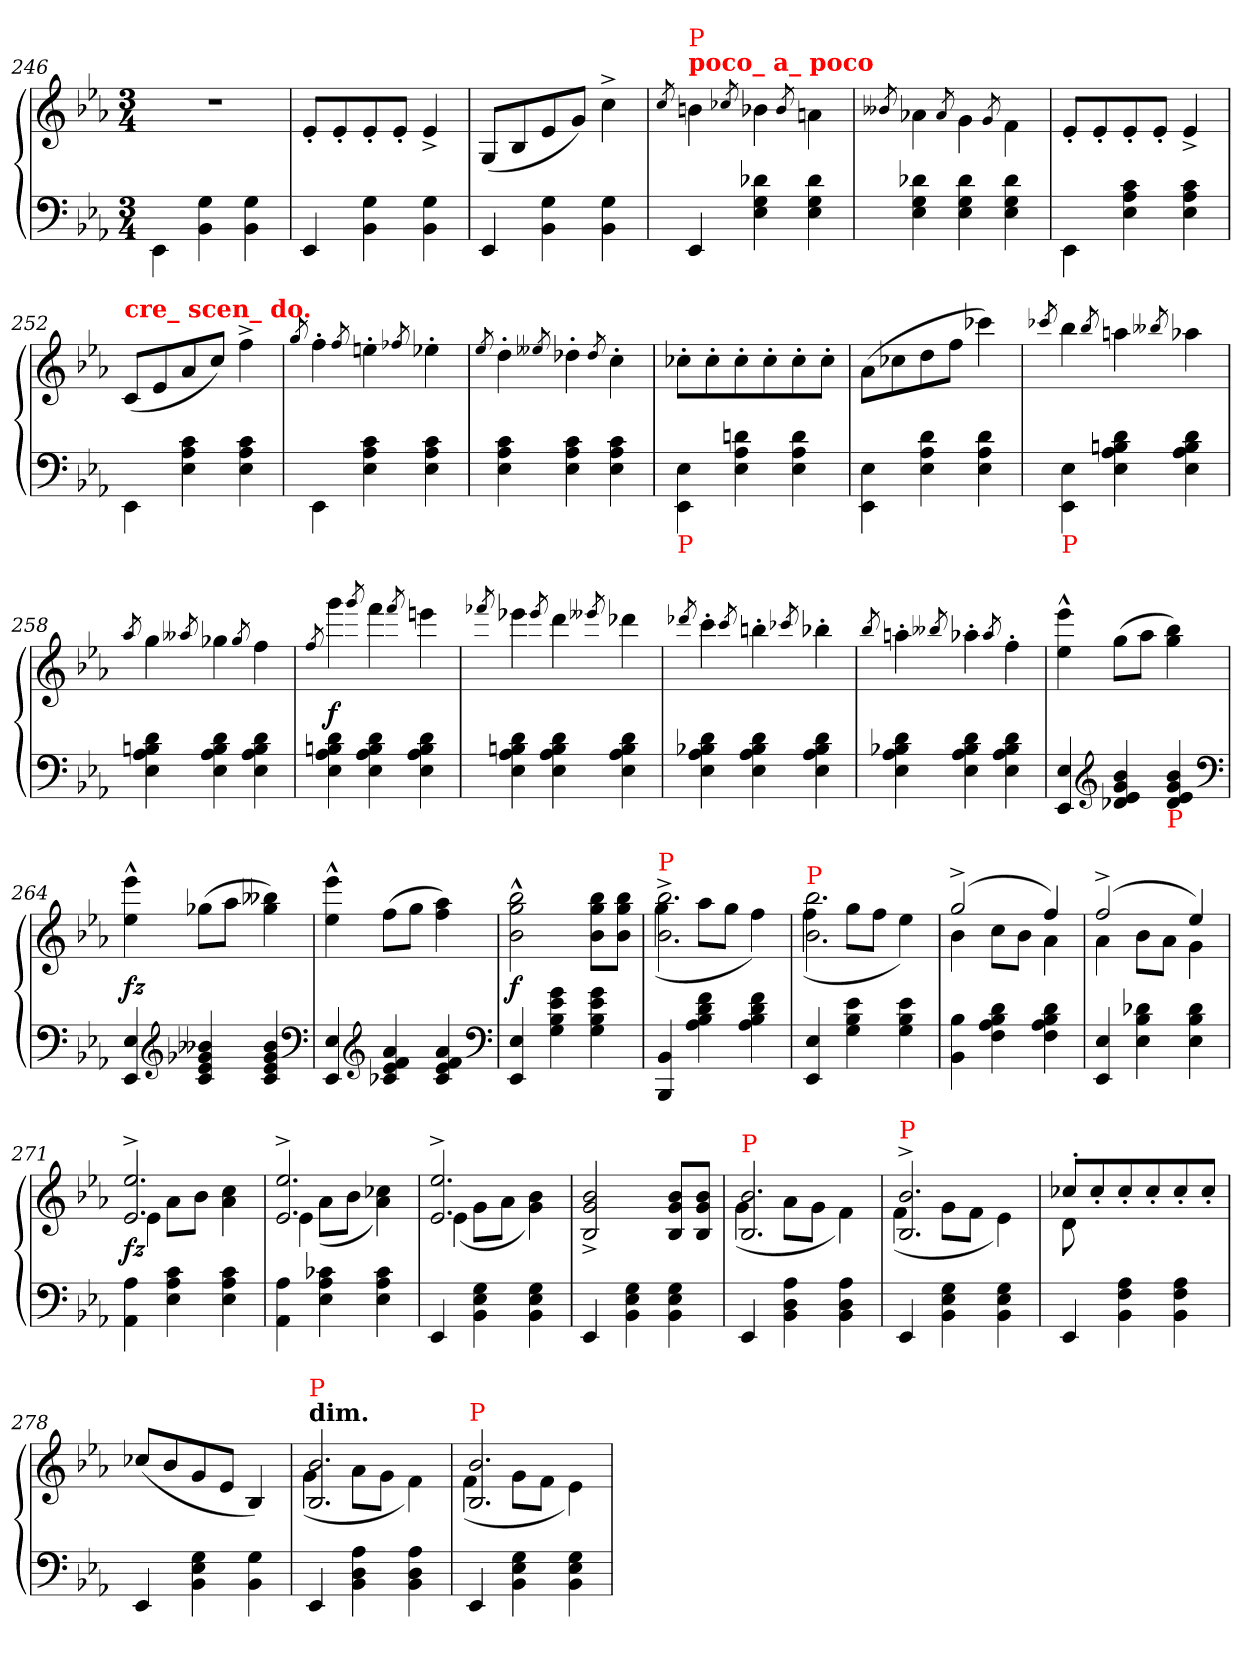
**kern	**kern	**dynam
*part1	*part1	*part1
*staff2	*staff1	*staff1/2
*clefF4	*clefG2	*
*k[b-e-a-]	*k[b-e-a-]	*
*M3/4	*M3/4	*
=246	=246	=246
4EE-\	2.rdd	.
4G 4BB-	.	.
4G 4BB-	.	.
=247	=247	=247
4EE-	8e-'<L	.
.	8e-'<	.
4G 4BB-	8e-'<	.
.	8e-'<J	.
4G 4BB-	4e-^<	.
=248	=248	=248
4EE-	(<8GL	.
.	8B-	.
4G 4BB-	8e-	.
.	8gJ)	.
4G 4BB-	4cc^<	.
=249	=249	=249
.	8qcc/	.
!	!LO:TX:a:B:color=red:t=poco_ a_ poco	!
!	!LO:TX:a:color=red:t=P	!
4EE-	4bn	.
.	8qcc-X/	.
4d-X 4G 4E-	4b-X	.
.	8qb-/	.
4d- 4G 4E-	4an\	.
=250	=250	=250
.	8qb--X/	.
4d-X 4G 4E-	4a-X\	.
.	8qa-/	.
4d- 4G 4E-	4g\	.
.	8qg/	.
4d- 4G 4E-	4f\	.
=251	=251	=251
4EE-\	8e-'<L	.
.	8e-'<	.
4c 4A- 4E-	8e-'<	.
.	8e-'<J	.
4c 4A- 4E-	4e-^<	.
=252	=252	=252
!	!LO:TX:a:B:color=red:t=cre_ scen_ do.	!
4EE-\	(<8cL	.
.	8e-	.
4c 4A- 4E-	8a-	.
.	8ccJ)	.
4c 4A- 4E-	4ff^<	.
=253	=253	=253
.	8qgg/	.
4EE-\	4ff'>	.
.	8qff/	.
4c 4A- 4E-	4een'>	.
.	8qff-X/	.
4c 4A- 4E-	4ee-X'>	.
=254	=254	=254
.	8qee-/	.
4c 4A- 4E-	4dd'>	.
.	8qee--X/	.
4c 4A- 4E-	4dd-X'>	.
.	8qdd-/	.
4c 4A- 4E-	4cc'>	.
=255	=255	=255
!LO:TX:b:color=red:t=P	!	!
4E-\ 4EE-\	8cc-X'>L	.
.	8cc-'>	.
4dn 4A- 4E-	8cc-'>	.
.	8cc-'>	.
4d 4A- 4E-	8cc-'>	.
.	8cc-'>J	.
=256	=256	=256
4E-\ 4EE-\	(>8a-L	.
.	8cc-X	.
4d 4A- 4E-	8dd	.
.	8ffJ	.
4d 4A- 4E-	4ccc-X)	.
=257	=257	=257
.	8qccc-X/	.
!LO:TX:b:color=red:t=P	!	!
4E-\ 4EE-\	4bb-	.
.	8qbb-/	.
4d 4Bn 4A- 4E-	4aan	.
.	8qbb--X/	.
4d 4B 4A- 4E-	4aa-X	.
=258	=258	=258
.	8qaa-/	.
4d 4Bn 4A- 4E-	4gg	.
.	8qaa--X/	.
4d 4B 4A- 4E-	4gg-X	.
.	8qgg-/	.
4d 4B 4A- 4E-	4ff	.
=259	=259	=259
.	8qff/	.
4d 4Bn 4A- 4E-	4ggg	f
.	8qggg/	.
4d 4B 4A- 4E-	4fff	.
.	8qfff/	.
4d 4B 4A- 4E-	4eeen	.
=260	=260	=260
.	8qfff-X/	.
4d 4Bn 4A- 4E-	4eee-X	.
.	8qeee-/	.
4d 4B 4A- 4E-	4ddd	.
.	8qeee--X/	.
4d 4B 4A- 4E-	4ddd-X	.
=261	=261	=261
.	8qddd-X/	.
4d 4B-X 4A- 4E-	4ccc'>	.
.	8qccc/	.
4d 4B- 4A- 4E-	4bbn'>	.
.	8qccc-X/	.
4d 4B- 4A- 4E-	4bb-X'>	.
=262	=262	=262
.	8qbb-/	.
4d 4B-X 4A- 4E-	4aan'>	.
.	8qbb--X/	.
4d 4B- 4A- 4E-	4aa-X'>	.
.	8qaa-/	.
4d 4B- 4A- 4E-	4ff'>	.
=263	=263	=263
4E- 4EE-	4eee-^^> 4ee-^^>	.
*clefG2	*	*
4b- 4g 4e- 4d-X	(>8ggL	.
.	8aa-J	.
!LO:TX:b:color=red:t=P	!	!
4b- 4g 4e- 4d-	4bb- 4gg)	.
*clefF4	*	*
=264	=264	=264
4E- 4EE-	4eee-^^> 4ee-^^>	fz
*clefG2	*	*
4b--X 4g-X 4e- 4c	(>8gg-XL	.
.	8aa-J	.
4b-- 4g- 4e- 4c	4bb--X 4gg-)	.
*clefF4	*	*
=265	=265	=265
4E- 4EE-	4eee-^^> 4ee-^^>	.
*clefG2	*	*
4a- 4f 4e- 4c-X	(>8ffL	.
.	8ggJ	.
4a- 4f 4e- 4c-	4aa- 4ff)	.
*clefF4	*	*
=266	=266	=266
4E- 4EE-	2bb-^^> 2gg^^> 2b-^^>	f
4g 4e- 4B- 4G	.	.
4g 4e- 4B- 4G	8bb- 8gg 8b-L	.
.	8bb- 8gg 8b-J	.
=267	=267	=267
*	*^	*
!	!LO:TX:a:color=red:t=P	!	!
4BB- 4BBB-	2.bb-^<\ 2.b-^<\	(>4gg	.
4f 4d 4B- 4A-	.	8aa-L	.
.	.	8ggJ	.
4f 4d 4B- 4A-	.	4ff)	.
=268	=268	=268	=268
!	!LO:TX:a:color=red:t=P	!	!
4E- 4EE-	2.bb-\ 2.b-\	(>4ff	.
4e- 4B- 4G	.	8ggL	.
.	.	8ffJ	.
4e- 4B- 4G	.	4ee-)	.
=269	=269	=269	=269
4B- 4BB-	(>2gg^>	4b-	.
4d 4B- 4A- 4F	.	8ccL	.
.	.	8b-J	.
4d 4B- 4A- 4F	4ff)	4a-	.
=270	=270	=270	=270
4E- 4EE-	(>2ff^>	4a-	.
4d-X 4B- 4E-	.	8b-L	.
.	.	8a-J	.
4d- 4B- 4E-	4ee-)	4g	.
=271	=271	=271	=271
4A- 4AA-	2.ee-^> 2.e-^>	4e-	fz
4c 4A- 4E-	.	8a-L	.
.	.	8b-J	.
4c 4A- 4E-	.	4cc 4a-	.
=272	=272	=272	=272
4A- 4AA-	2.ee-^> 2.e-^>	4e-	.
4c-X 4A- 4E-	.	(>8a-L	.
.	.	8b-J	.
4c- 4A- 4E-	.	4cc-X 4a-)	.
=273	=273	=273	=273
4EE-	2.ee-^> 2.e-^>	(>4e-	.
4G 4E- 4BB-	.	8gL	.
.	.	8a-J	.
4G 4E- 4BB-	.	4b- 4g)	.
*	*v	*v	*
=274	=274	=274
4EE-	2b-^> 2g^> 2B-^>	.
4G 4E- 4BB-	.	.
4G 4E- 4BB-	8b- 8g 8B-L	.
.	8b- 8g 8B-J	.
=275	=275	=275
*	*^	*
!	!LO:TX:a:color=red:t=P	!	!
4EE-	2.b- 2.B-	(>4g	.
4A- 4D 4BB-	.	8a-L	.
.	.	8gJ	.
4A- 4D 4BB-	.	4f)	.
=276	=276	=276	=276
!	!LO:TX:a:color=red:t=P	!	!
4EE-	2.b-^> 2.B-^>	(>4f	.
4G 4E- 4BB-	.	8gL	.
.	.	8fJ	.
4G 4E- 4BB-	.	4e-)	.
=277	=277	=277	=277
4EE-	8cc-X'<L	8d	.
.	8cc-'<	8ryy	.
4A- 4F 4BB-	8cc-'<	2ryy	.
.	8cc-'<	.	.
4A- 4F 4BB-	8cc-'<	.	.
.	8cc-'<J	.	.
*	*v	*v	*
=278	=278	=278
4EE-	(<8cc-XL	.
.	8b-	.
4G 4E- 4BB-	8g	.
.	8e-J	.
4G 4BB-	4B-)	.
=279	=279	=279
*	*^	*
!	!LO:TX:a:B:t=dim.	!	!
!	!LO:TX:a:color=red:t=P	!	!
4EE-	2.b- 2.B-	(>4g	.
4A- 4D 4BB-	.	8a-L	.
.	.	8gJ	.
4A- 4D 4BB-	.	4f)	.
=280	=280	=280	=280
!	!LO:TX:a:color=red:t=P	!	!
4EE-	2.b- 2.B-	(>4f	.
4G 4E- 4BB-	.	8gL	.
.	.	8fJ	.
4G 4E- 4BB-	.	4e-)	.
*	*v	*v	*
=	=	=
*-	*-	*-
